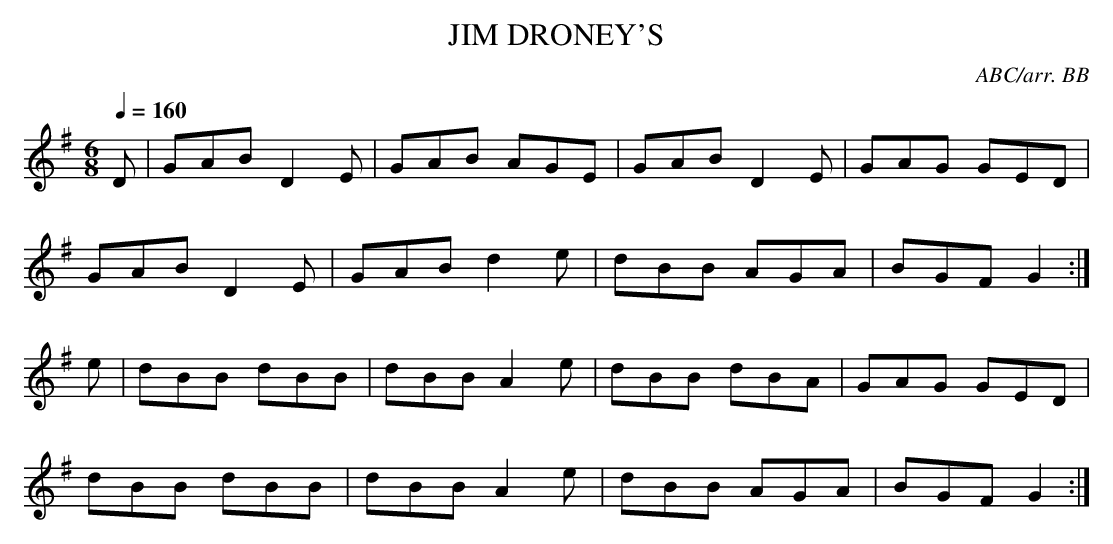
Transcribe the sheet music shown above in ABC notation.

X:1
T:JIM DRONEY'S
C:ABC/arr. BB
Q:1/4=160
M:6/8
L:1/8
K:G
D|GAB D2E|GAB AGE|GAB D2E|GAG GED|
GAB D2E|GAB d2e|dBB AGA|BGF G2 :|
e|dBB dBB|dBB A2 e|dBB dBA|GAG GED|
dBB dBB|dBB A2e|dBB AGA|BGF G2 :|
